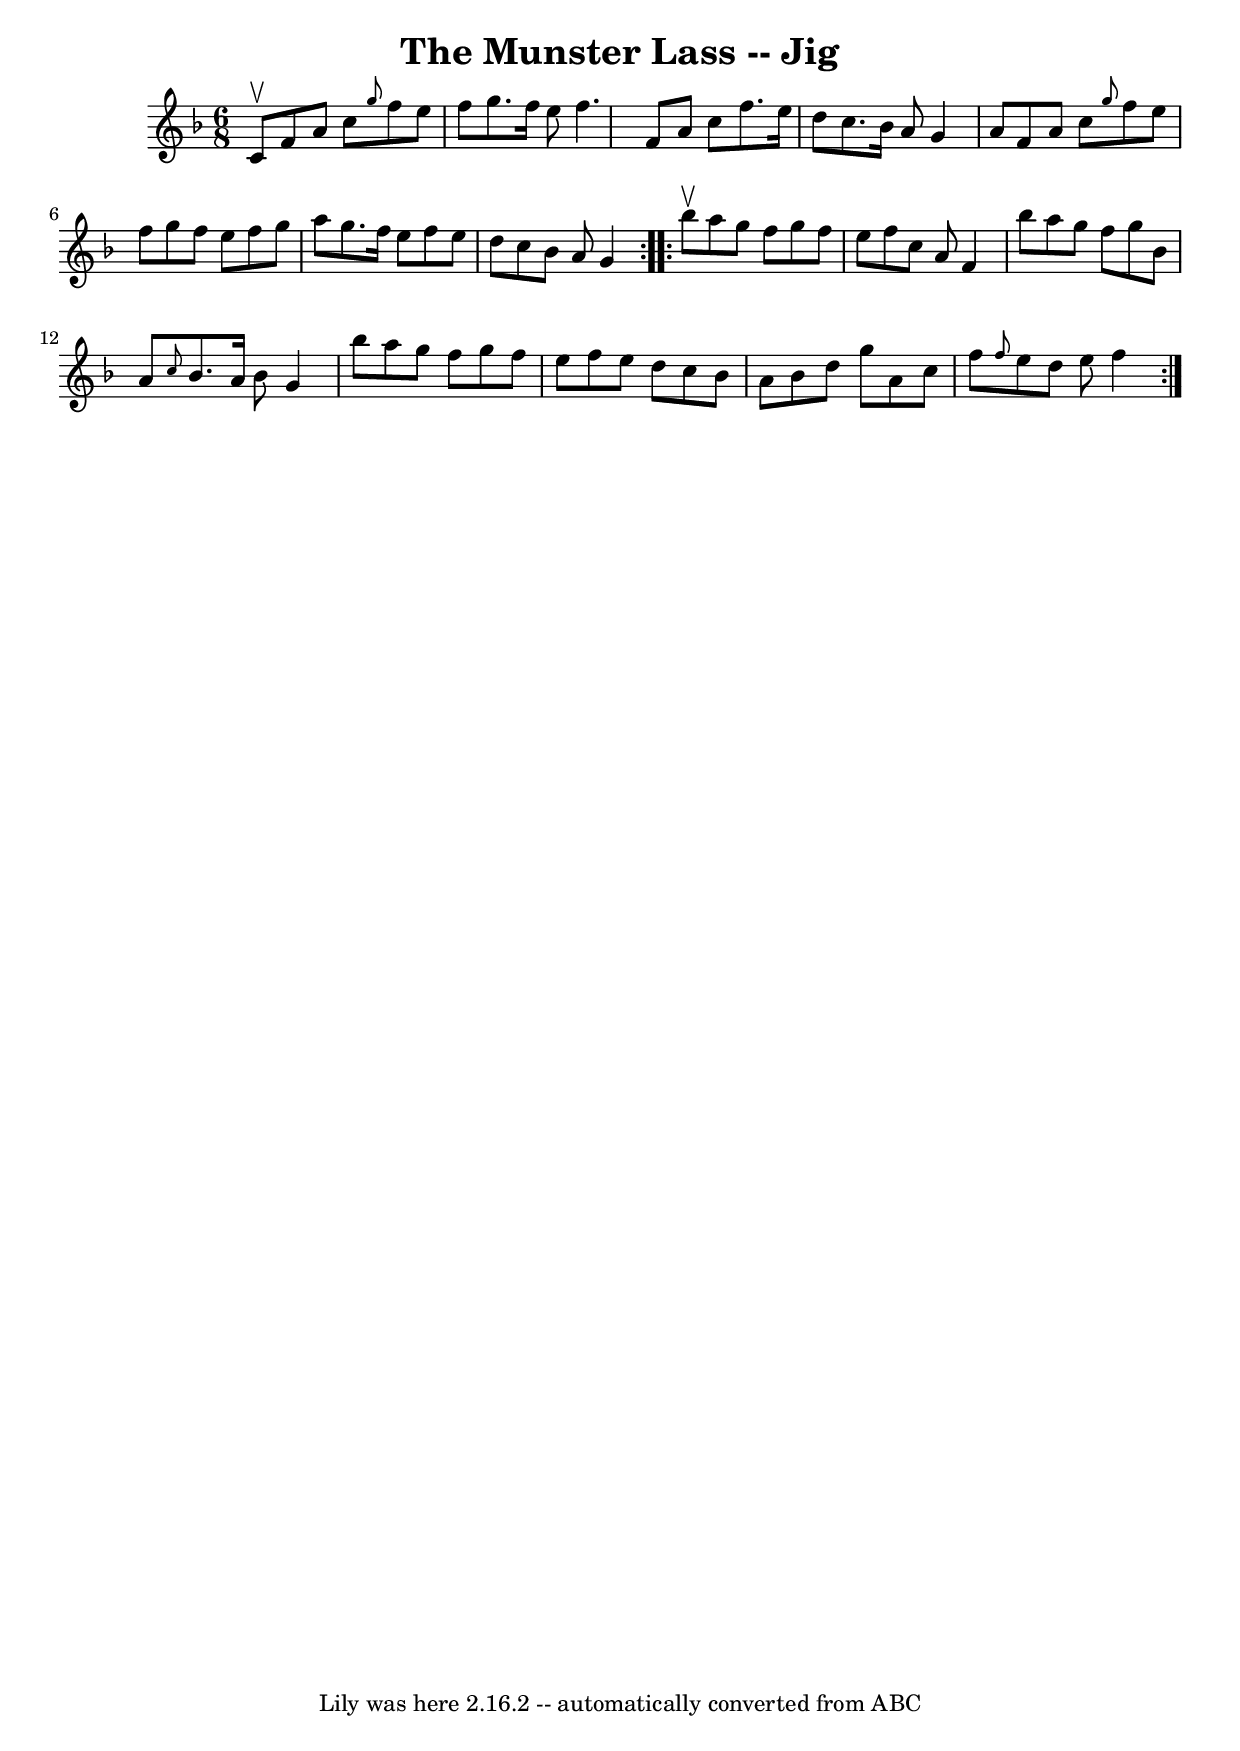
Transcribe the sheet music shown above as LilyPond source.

\version "2.16.2"
\include "Mammoth.ily"
\header {
  %% book = "Ryan's Mammoth Collection"
 crossRefNumber = "1"
 footnotes = "\\\\84 428"
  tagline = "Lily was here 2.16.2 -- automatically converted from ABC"
  title = "The Munster Lass -- Jig"

}
voicedefault =  {



  \repeat volta 2 {

    \time 6/8 
    \key f \major c'8^\upbow  |
 f'8 a'8 c''8  
    \grace { g''8   	   } f''8 e''8 f''8     |
 g''8. f''16 e''8 f''4.     |
 f'8 a'8 c''8 f''8. e''16 d''8    |
 c''8. bes'16 a'8 g'4 a'8     |
 f'8 a'8 c''8  
    \grace { g''8   	   } f''8 e''8 f''8     |
 g''8 f''8 e''8 f''8 g''8 a''8     |
 g''8. f''16 e''8 f''8 e''8 d''8     |
 c''8 bes'8 a'8 g'4  
  }     
  \repeat volta 2 {
 bes''8^\upbow  |
 a''8 g''8 f''8 g''8 f''8 e''8     |
 f''8 c''8 a'8 f'4 bes''8    |
 a''8 g''8 f''8 g''8 bes'8 a'8     |
    \grace { c''8  
	   } bes'8. a'16 bes'8 g'4 bes''8     |
 a''8 g''8 f''8 g''8 f''8 e''8     |
 f''8 e''8 d''8 c''8 bes'8 a'8    |
 bes'8 d''8 g''8 a'8 c''8 f''8     |
    \grace { f''8  
	   }   
 e''8 d''8 e''8 f''4    
  }   

}

\score{
  <<

    \context Staff="default"
    {
      \voicedefault 
      
    }

  >>
  \layout {
    
  }
  \midi {
  }

}
